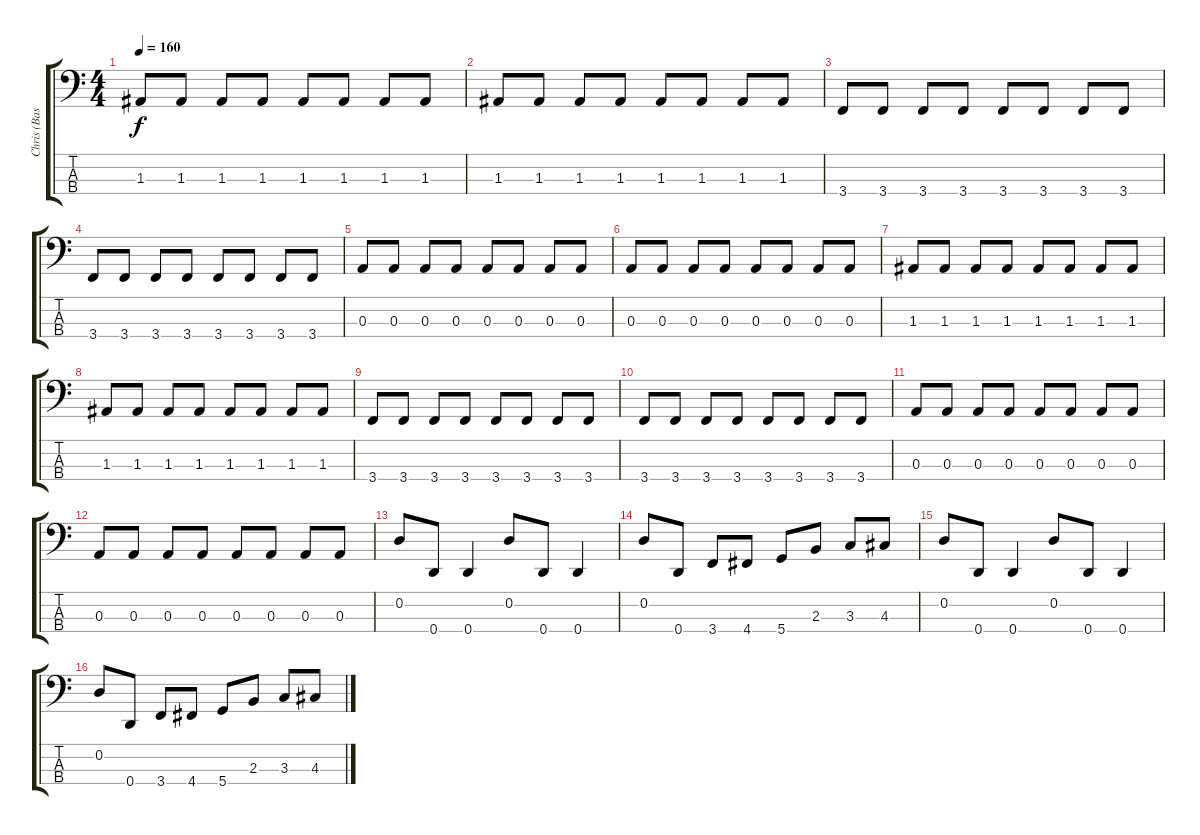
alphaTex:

\track ("Chris (Bass)" "Chris (Bas") {instrument electricbassfinger}
\staff {score tabs}
\tuning (G2 D2 A1 D1) {hide}
\ts (4 4)
\tempo 160
\clef f4
\ks c
1.3.8{dy f} 1.3.8 1.3.8 1.3.8 1.3.8 1.3.8 1.3.8 1.3.8 |
1.3.8 1.3.8 1.3.8 1.3.8 1.3.8 1.3.8 1.3.8 1.3.8 |
3.4.8 3.4.8 3.4.8 3.4.8 3.4.8 3.4.8 3.4.8 3.4.8 |
3.4.8 3.4.8 3.4.8 3.4.8 3.4.8 3.4.8 3.4.8 3.4.8 |
0.3.8 0.3.8 0.3.8 0.3.8 0.3.8 0.3.8 0.3.8 0.3.8 |
0.3.8 0.3.8 0.3.8 0.3.8 0.3.8 0.3.8 0.3.8 0.3.8 |
1.3.8 1.3.8 1.3.8 1.3.8 1.3.8 1.3.8 1.3.8 1.3.8 |
1.3.8 1.3.8 1.3.8 1.3.8 1.3.8 1.3.8 1.3.8 1.3.8 |
3.4.8 3.4.8 3.4.8 3.4.8 3.4.8 3.4.8 3.4.8 3.4.8 |
3.4.8 3.4.8 3.4.8 3.4.8 3.4.8 3.4.8 3.4.8 3.4.8 |
0.3.8 0.3.8 0.3.8 0.3.8 0.3.8 0.3.8 0.3.8 0.3.8 |
0.3.8 0.3.8 0.3.8 0.3.8 0.3.8 0.3.8 0.3.8 0.3.8 |
0.2.8 0.4.8 0.4.4 0.2.8 0.4.8 0.4.4 |
0.2.8 0.4.8 3.4.8 4.4.8 5.4.8 2.3.8 3.3.8 4.3.8 |
0.2.8 0.4.8 0.4.4 0.2.8 0.4.8 0.4.4 |
0.2.8 0.4.8 3.4.8 4.4.8 5.4.8 2.3.8 3.3.8 4.3.8
